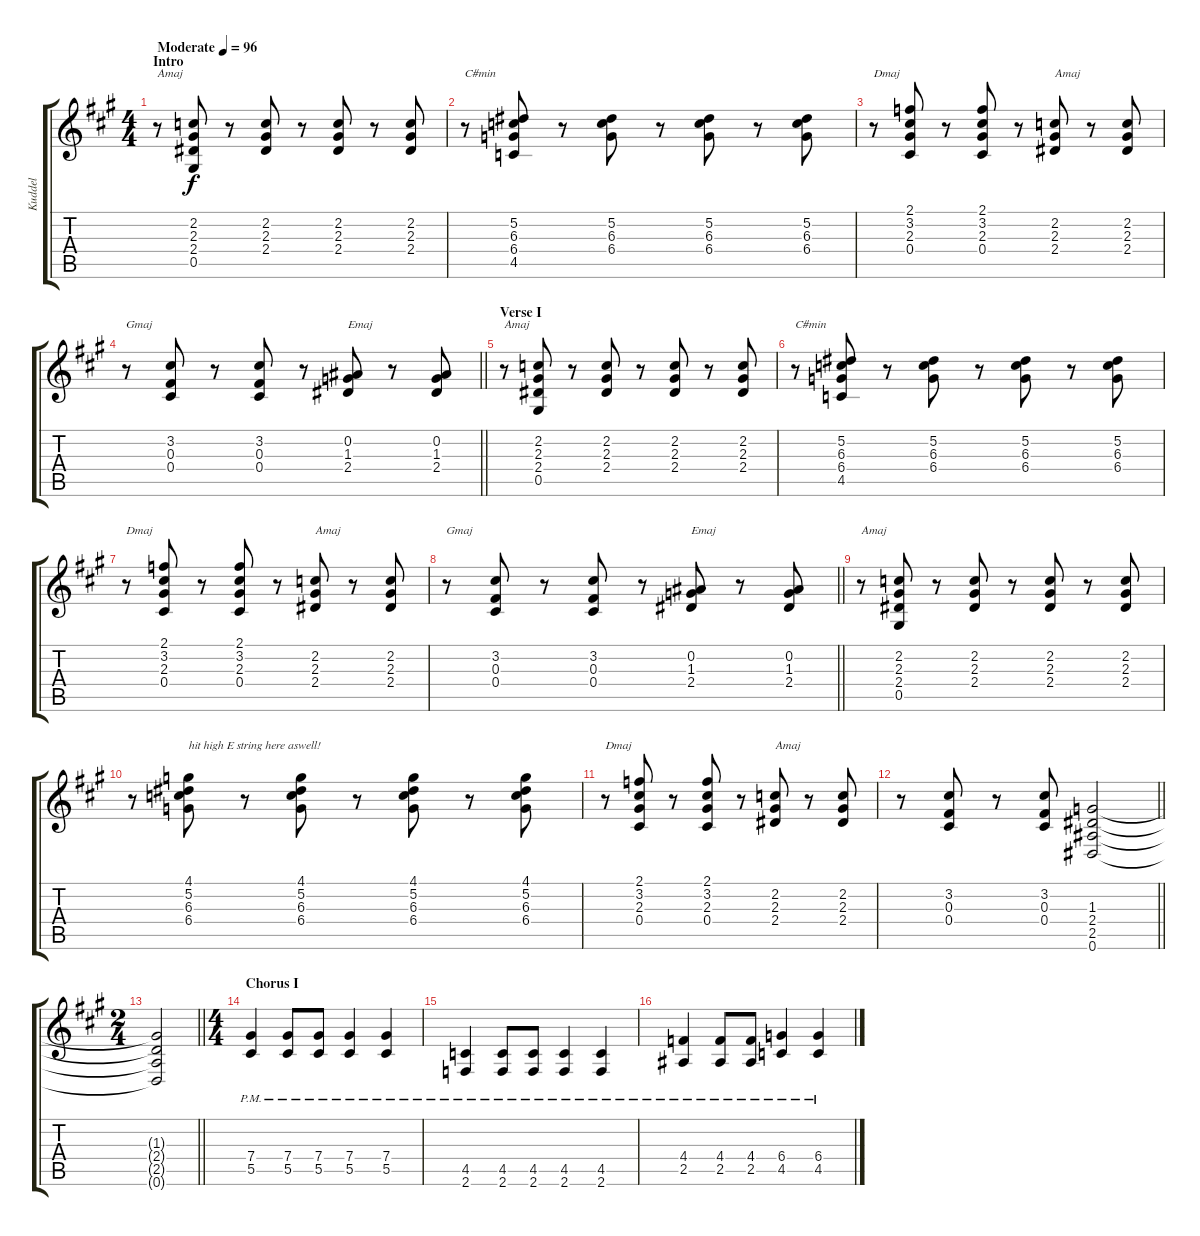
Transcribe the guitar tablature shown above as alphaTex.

\track ("Kuddel" "Kuddel") {instrument acousticguitarsteel}
\staff {score tabs}
\tuning (Eb4 Bb3 Gb3 Db3 Ab2 Eb2) {hide}
\ts (4 4)
\section ("" "Intro")
\tempo (96 "Moderate")
\clef g2
\ks a
r.8{txt "Amaj" dy f instrument acousticguitarsteel} (2.2 2.3 2.4 0.5).8 r.8 (2.2 2.3 2.4).8 r.8 (2.2 2.3 2.4).8 r.8 (2.2 2.3 2.4).8 |
r.8{txt "C#min"} (5.2 6.3 6.4 4.5).8 r.8 (5.2 6.3 6.4).8 r.8 (5.2 6.3 6.4).8 r.8 (5.2 6.3 6.4).8 |
r.8{txt "Dmaj"} (2.1 3.2 2.3 0.4).8 r.8 (2.1 3.2 2.3 0.4).8 r.8 (2.2 2.3 2.4).8{txt "Amaj"} r.8 (2.2 2.3 2.4).8 |
\barLineRight lightlight
r.8{txt "Gmaj"} (3.2 0.3 0.4).8 r.8 (3.2 0.3 0.4).8 r.8 (0.2 1.3 2.4).8{txt "Emaj"} r.8 (0.2 1.3 2.4).8 |
\section ("" "Verse I")
r.8{txt "Amaj"} (2.2 2.3 2.4 0.5).8 r.8 (2.2 2.3 2.4).8 r.8 (2.2 2.3 2.4).8 r.8 (2.2 2.3 2.4).8 |
r.8{txt "C#min"} (5.2 6.3 6.4 4.5).8 r.8 (5.2 6.3 6.4).8 r.8 (5.2 6.3 6.4).8 r.8 (5.2 6.3 6.4).8 |
r.8{txt "Dmaj"} (2.1 3.2 2.3 0.4).8 r.8 (2.1 3.2 2.3 0.4).8 r.8 (2.2 2.3 2.4).8{txt "Amaj"} r.8 (2.2 2.3 2.4).8 |
\barLineRight lightlight
r.8{txt "Gmaj"} (3.2 0.3 0.4).8 r.8 (3.2 0.3 0.4).8 r.8 (0.2 1.3 2.4).8{txt "Emaj"} r.8 (0.2 1.3 2.4).8 |
r.8{txt "Amaj"} (2.2 2.3 2.4 0.5).8 r.8 (2.2 2.3 2.4).8 r.8 (2.2 2.3 2.4).8 r.8 (2.2 2.3 2.4).8 |
r.8 (4.1 5.2 6.3 6.4).8{txt "hit high E string here aswell!"} r.8 (4.1 5.2 6.3 6.4).8 r.8 (4.1 5.2 6.3 6.4).8 r.8 (4.1 5.2 6.3 6.4).8 |
r.8{txt "Dmaj"} (2.1 3.2 2.3 0.4).8 r.8 (2.1 3.2 2.3 0.4).8 r.8 (2.2 2.3 2.4).8{txt "Amaj"} r.8 (2.2 2.3 2.4).8 |
\barLineRight lightlight
r.8 (3.2 0.3 0.4).8 r.8 (3.2 0.3 0.4).8 (1.3 2.4 2.5 0.6).2 |
\ts (2 4)
\barLineRight lightlight
(1.3{t} 2.4{t} 2.5{t} 0.6{t}).2 |
\ts (4 4)
\section ("" "Chorus I")
(7.4{pm} 5.5{pm}).4 (7.4{pm} 5.5{pm}).8 (7.4{pm} 5.5{pm}).8 (7.4{pm} 5.5{pm}).4 (7.4{pm} 5.5{pm}).4 |
(4.5{pm} 2.6{pm}).4 (4.5{pm} 2.6{pm}).8 (4.5{pm} 2.6{pm}).8 (4.5{pm} 2.6{pm}).4 (4.5{pm} 2.6{pm}).4 |
(4.4{pm} 2.5{pm}).4 (4.4{pm} 2.5{pm}).8 (4.4{pm} 2.5{pm}).8 (6.4{pm} 4.5{pm}).4 (6.4{pm} 4.5{pm}).4
